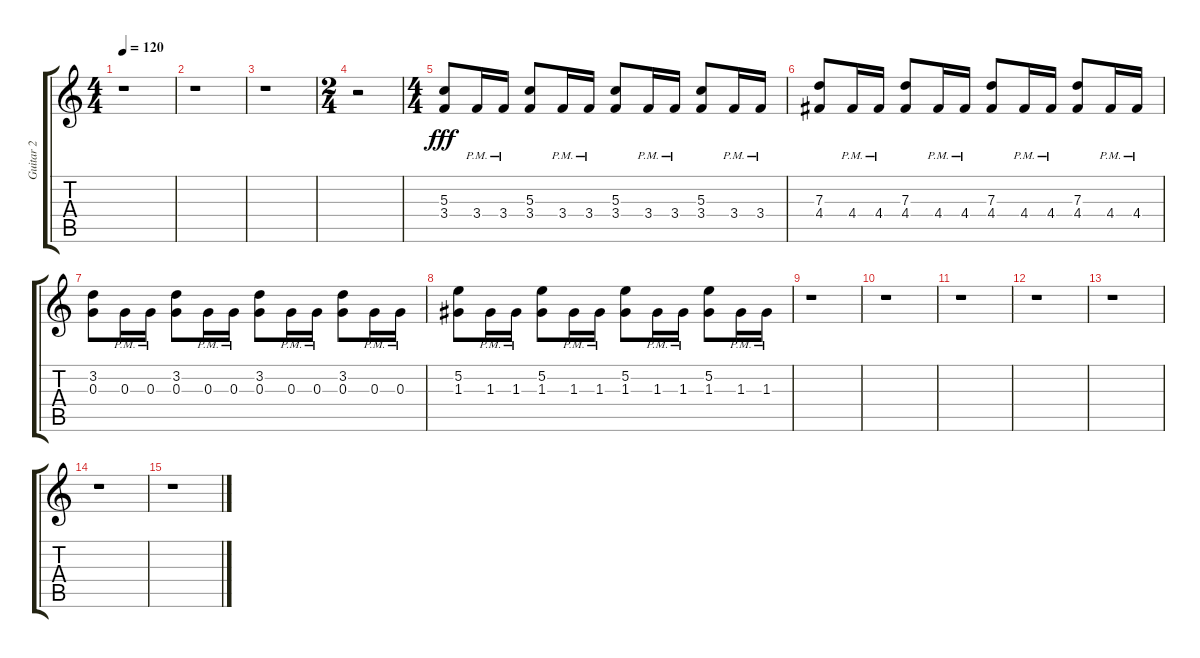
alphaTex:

\track ("Guitar 2" "Guitar 2") {instrument distortionguitar}
\staff {score tabs}
\tuning (E4 B3 G3 D3 A2 E2) {hide}
\ts (4 4)
\tempo 120
\clef g2
\ks c
r.1{dy fff} |
r.1 |
r.1 |
\ts (2 4)
r.2 |
\ts (4 4)
(5.3 3.4).8 3.4{pm}.16 3.4{pm}.16 (5.3 3.4).8 3.4{pm}.16 3.4{pm}.16 (5.3 3.4).8 3.4{pm}.16 3.4{pm}.16 (5.3 3.4).8 3.4{pm}.16 3.4{pm}.16 |
(7.3 4.4).8 4.4{pm}.16 4.4{pm}.16 (7.3 4.4).8 4.4{pm}.16 4.4{pm}.16 (7.3 4.4).8 4.4{pm}.16 4.4{pm}.16 (7.3 4.4).8 4.4{pm}.16 4.4{pm}.16 |
(3.2 0.3).8 0.3{pm}.16 0.3{pm}.16 (3.2 0.3).8 0.3{pm}.16 0.3{pm}.16 (3.2 0.3).8 0.3{pm}.16 0.3{pm}.16 (3.2 0.3).8 0.3{pm}.16 0.3{pm}.16 |
(5.2 1.3).8 1.3{pm}.16 1.3{pm}.16 (5.2 1.3).8 1.3{pm}.16 1.3{pm}.16 (5.2 1.3).8 1.3{pm}.16 1.3{pm}.16 (5.2 1.3).8 1.3{pm}.16 1.3{pm}.16 |
r.1 |
r.1 |
r.1 |
r.1 |
r.1 |
r.1 |
r.1
